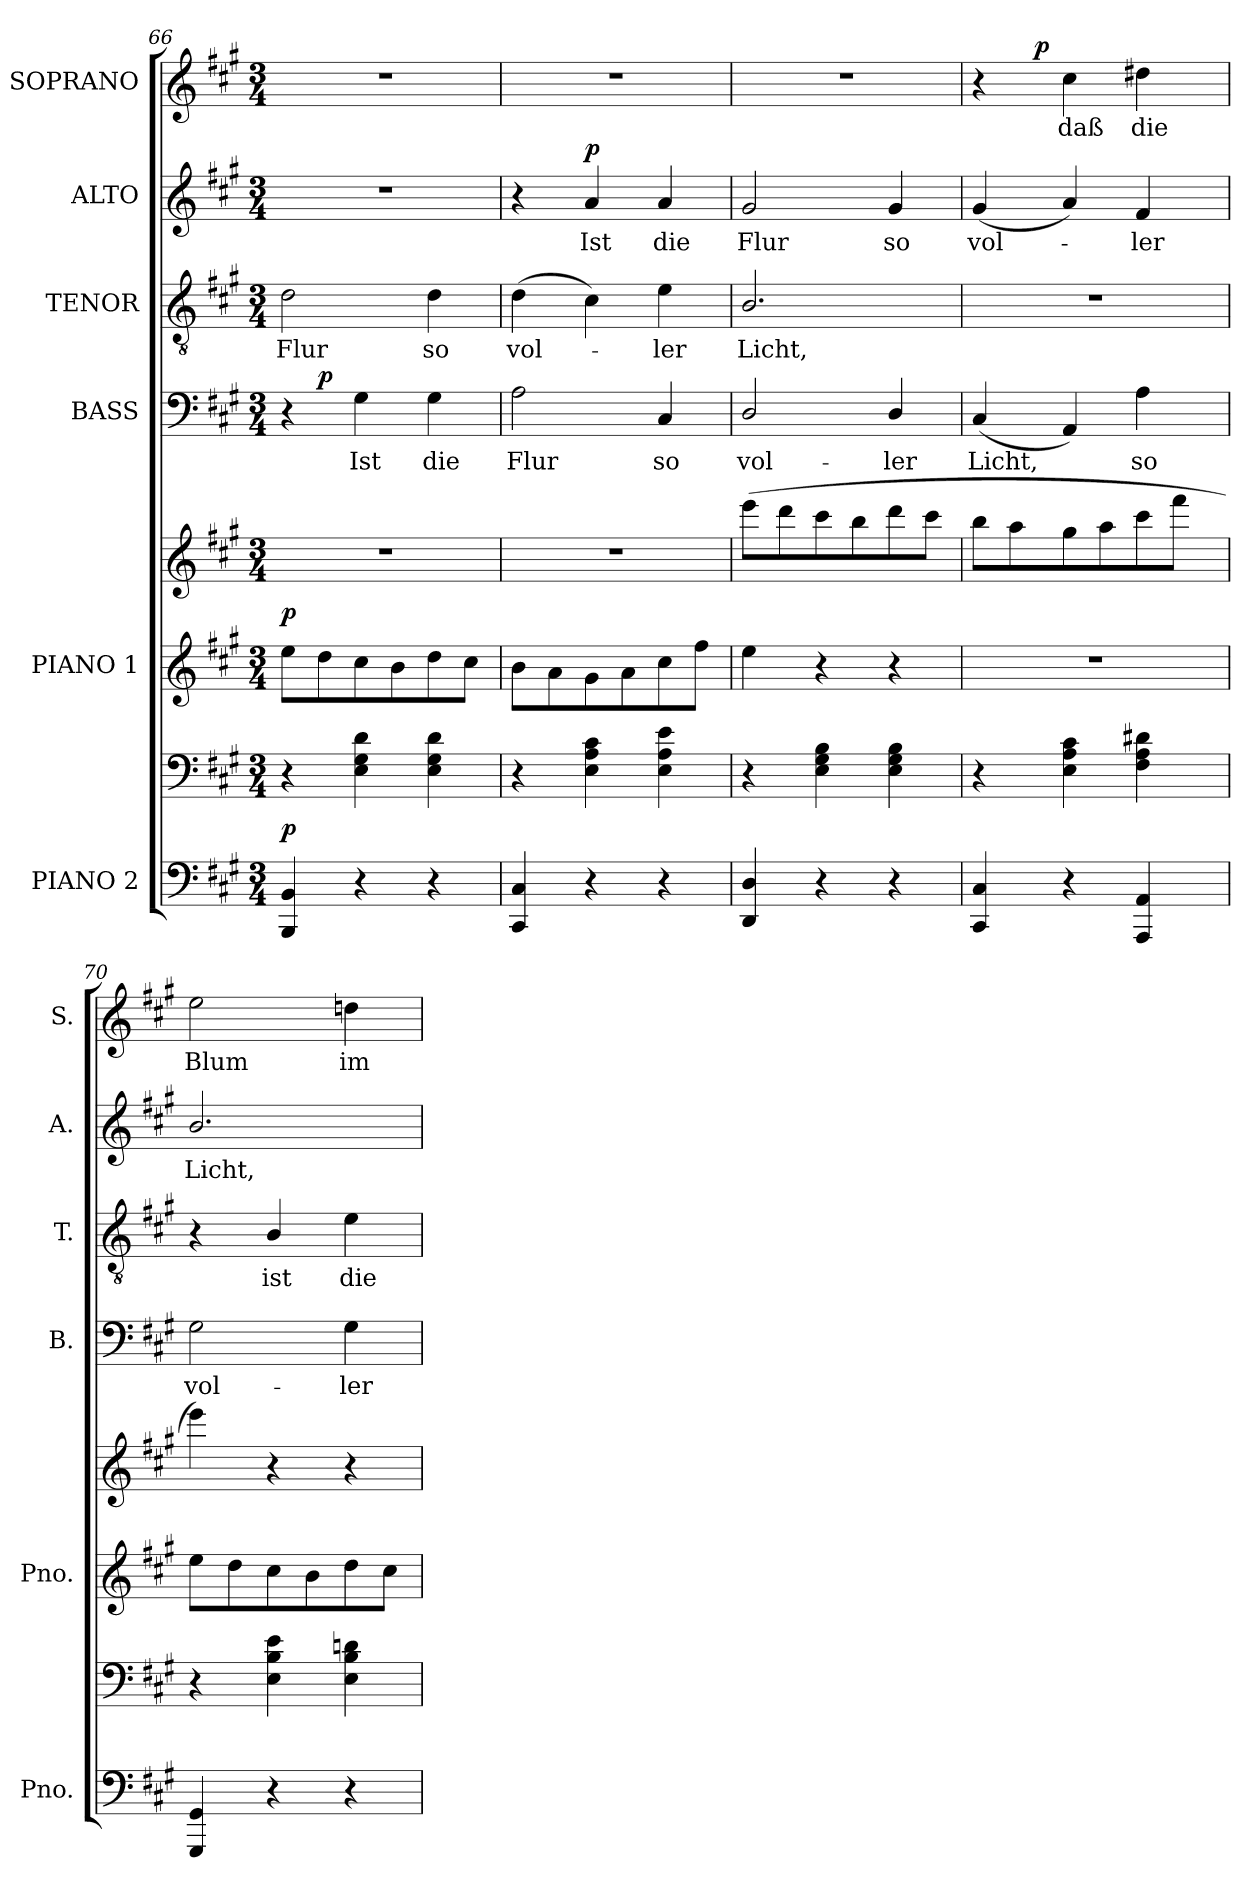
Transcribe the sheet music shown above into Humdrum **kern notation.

**kern	**kern	**dynam	**kern	**kern	**dynam	**kern	**text	**dynam	**kern	**text	**kern	**text	**dynam	**kern	**text	**dynam
*part6	*part6	*part6	*part5	*part5	*part5	*part4	*part4	*part4	*part3	*part3	*part2	*part2	*part2	*part1	*part1	*part1
*staff8	*staff7	*staff7/8	*staff6	*staff5	*staff5/6	*staff4	*staff4	*staff4	*staff3	*staff3	*staff2	*staff2	*staff2	*staff1	*staff1	*staff1
*I"PIANO 2	*	*	*I"PIANO 1	*	*	*I"BASS	*	*	*I"TENOR	*	*I"ALTO	*	*	*I"SOPRANO	*	*
*I'Pno.	*	*	*I'Pno.	*	*	*I'B.	*	*	*I'T.	*	*I'A.	*	*	*I'S.	*	*
!!LO:PB:g=z
*clefF4	*clefF4	*	*clefG2	*clefG2	*	*clefF4	*	*	*clefGv2	*	*clefG2	*	*	*clefG2	*	*
*	*	*	*	*	*	*	*	*	*ITrd7c12	*	*	*	*	*	*	*
*k[f#c#g#]	*k[f#c#g#]	*	*k[f#c#g#]	*k[f#c#g#]	*	*k[f#c#g#]	*	*	*k[f#c#g#]	*	*k[f#c#g#]	*	*	*k[f#c#g#]	*	*
*A:	*A:	*	*A:	*A:	*	*A:	*	*	*A:	*	*A:	*	*	*A:	*	*
*M3/4	*M3/4	*	*M3/4	*M3/4	*	*M3/4	*	*	*M3/4	*	*M3/4	*	*	*M3/4	*	*
=66	=66	=66	=66	=66	=66	=66	=66	=66	=66	=66	=66	=66	=66	=66	=66	=66
!	!	!	!	!LO:N:vis=1	!	!	!	!	!	!	!	!	!	!	!	!
!	!	!	!	!	!	!	!	!	!	!LO:LY:b:color=#000000	!LO:N:vis=1	!	!	!LO:N:vis=1	!	!
*	*	*	*	*	*	*^	*	*	*	*	*	*	*	*	*	*
4BBBi/ 4BBi	4r	p	8eei\L	2.r	p	4r	8ryy	.	.	2Di\	Flur	2.r	.	.	2.r	.	.
.	.	.	8ddi\	.	.	.	2ryy	.	p	.	.	.	.	.	.	.	.
!	!	!	!	!	!	!	!	!LO:LY:b:color=#000000	!	!	!	!	!	!	!	!	!
4r	4Ei\ 4G#i 4di	.	8cc#i\	.	.	4G#i\	.	Ist	.	.	.	.	.	.	.	.	.
.	.	.	8bi\	.	.	.	.	.	.	.	.	.	.	.	.	.	.
!	!	!	!	!	!	!	!	!LO:LY:b:color=#000000	!	!	!	!	!	!	!	!	!
!	!	!	!	!	!	!	!	!	!	!	!LO:LY:b:color=#000000	!	!	!	!	!	!
4r	4Ei\ 4G#i 4di	.	8ddi\	.	.	4G#i\	.	die	.	4Di\	so	.	.	.	.	.	.
.	.	.	8cc#i\J	.	.	.	8ryy	.	.	.	.	.	.	.	.	.	.
=67	=67	=67	=67	=67	=67	=67	=67	=67	=67	=67	=67	=67	=67	=67	=67	=67	=67
!	!	!	!	!LO:N:vis=1	!	!	!	!	!	!	!	!	!	!	!	!	!
*	*	*	*	*	*	*v	*v	*	*	*	*	*	*	*	*	*	*
*	*	*	*	*	*	*^	*	*	*	*	*	*	*	*	*	*
!	!	!	!	!	!	!	!	!LO:LY:b:color=#000000	!	!	!	!	!	!	!	!	!
*	*	*	*	*	*	*v	*v	*	*	*	*	*	*	*	*	*	*
*	*	*	*	*	*	*^	*	*	*	*	*	*	*	*	*	*
!	!	!	!	!	!	!	!	!	!	!	!LO:LY:b:color=#000000	!	!	!	!LO:N:vis=1	!	!
*	*	*	*	*	*	*v	*v	*	*	*	*	*	*	*	*	*	*
4CC#i/ 4C#i	4r	.	8bi\L	2.r	.	2Ai\	Flur	.	(4Di\	vol-	4r	.	.	2.r	.	.
.	.	.	8ai\	.	.	.	.	.	.	.	.	.	.	.	.	.
!	!	!	!	!	!	!	!	!	!	!	!	!LO:LY:b:color=#000000	!	!	!	!
4r	4Ei\ 4Ai 4c#i	.	8g#i\	.	.	.	.	.	4C#i\)	.	4ai/	Ist	p	.	.	.
.	.	.	8ai\	.	.	.	.	.	.	.	.	.	.	.	.	.
!	!	!	!	!	!	!	!LO:LY:b:color=#000000	!	!	!	!	!	!	!	!	!
!	!	!	!	!	!	!	!	!	!	!LO:LY:b:color=#000000	!	!	!	!	!	!
!	!	!	!	!	!	!	!	!	!	!	!	!LO:LY:b:color=#000000	!	!	!	!
4r	4Ei\ 4Ai 4ei	.	8cc#i\	.	.	4C#i/	so	.	4Ei\	-ler	4ai/	die	.	.	.	.
.	.	.	8ff#i\J	.	.	.	.	.	.	.	.	.	.	.	.	.
=68	=68	=68	=68	=68	=68	=68	=68	=68	=68	=68	=68	=68	=68	=68	=68	=68
!	!	!	!	!	!	!	!LO:LY:b:color=#000000	!	!	!	!	!	!	!	!	!
!	!	!	!	!	!	!	!	!	!	!LO:LY:b:color=#000000	!	!	!	!	!	!
!	!	!	!	!	!	!	!	!	!	!	!	!LO:LY:b:color=#000000	!	!LO:N:vis=1	!	!
4DDi/ 4Di	4r	.	4eei\	(8eeei\L	.	2Di/	vol-	.	2.BBi/	Licht,	2g#i/	Flur	.	2.r	.	.
.	.	.	.	8dddi\	.	.	.	.	.	.	.	.	.	.	.	.
4r	4Ei\ 4G#i 4Bi	.	4r	8ccc#i\	.	.	.	.	.	.	.	.	.	.	.	.
.	.	.	.	8bbi\	.	.	.	.	.	.	.	.	.	.	.	.
!	!	!	!	!	!	!	!LO:LY:b:color=#000000	!	!	!	!	!	!	!	!	!
!	!	!	!	!	!	!	!	!	!	!	!	!LO:LY:b:color=#000000	!	!	!	!
4r	4Ei\ 4G#i 4Bi	.	4r	8dddi\	.	4Di/	-ler	.	.	.	4g#i/	so	.	.	.	.
.	.	.	.	8ccc#i\J	.	.	.	.	.	.	.	.	.	.	.	.
=69	=69	=69	=69	=69	=69	=69	=69	=69	=69	=69	=69	=69	=69	=69	=69	=69
!	!	!	!LO:N:vis=1	!	!	!	!	!	!	!	!	!	!	!	!	!
!	!	!	!	!	!	!	!LO:LY:b:color=#000000	!	!LO:N:vis=1	!	!	!	!	!	!	!
!	!	!	!	!	!	!	!	!	!	!	!	!LO:LY:b:color=#000000	!	!	!	!
*	*	*	*	*	*	*	*	*	*	*	*	*	*	*^	*	*
4CC#i/ 4C#i	4r	.	2.r	8bbi\L	.	(4C#i/	Licht,	.	2.r	.	(4g#i/	vol-	.	4r	8ryy	.	.
.	.	.	.	8aai\	.	.	.	.	.	.	.	.	.	.	32ryy	.	.
.	.	.	.	.	.	.	.	.	.	.	.	.	.	.	128..ryy	.	.
.	.	.	.	.	.	.	.	.	.	.	.	.	.	.	2ryy	.	p
!	!	!	!	!	!	!	!	!	!	!	!	!	!	!	!	!LO:LY:b:color=#000000	!
4r	4Ei\ 4Ai 4c#i	.	.	8gg#i\	.	4AAi/)	.	.	.	.	4ai/)	.	.	4cc#i\	.	daß	.
.	.	.	.	8aai\	.	.	.	.	.	.	.	.	.	.	.	.	.
!	!	!	!	!	!	!	!LO:LY:b:color=#000000	!	!	!	!	!	!	!	!	!	!
!	!	!	!	!	!	!	!	!	!	!	!	!LO:LY:b:color=#000000	!	!	!	!	!
!	!	!	!	!	!	!	!	!	!	!	!	!	!	!	!	!LO:LY:b:color=#000000	!
4AAAi/ 4AAi	4F#i\ 4Ai 4d#Xi	.	.	8ccc#i\	.	4Ai\	so	.	.	.	4f#i/	-ler	.	4dd#Xi\	.	die	.
.	.	.	.	8fff#i\J	.	.	.	.	.	.	.	.	.	.	.	.	.
.	.	.	.	.	.	.	.	.	.	.	.	.	.	.	16ryy	.	.
.	.	.	.	.	.	.	.	.	.	.	.	.	.	.	64ryy	.	.
.	.	.	.	.	.	.	.	.	.	.	.	.	.	.	512ryy	.	.
*	*	*	*	*	*	*	*	*	*	*	*	*	*	*v	*v	*	*
=70	=70	=70	=70	=70	=70	=70	=70	=70	=70	=70	=70	=70	=70	=70	=70	=70
*	*	*	*	*	*	*	*	*	*	*	*	*	*	*^	*	*
!	!	!	!	!	!	!	!LO:LY:b:color=#000000	!	!	!	!	!	!	!	!	!	!
*	*	*	*	*	*	*	*	*	*	*	*	*	*	*v	*v	*	*
*	*	*	*	*	*	*	*	*	*	*	*	*	*	*^	*	*
!	!	!	!	!	!	!	!	!	!	!	!	!LO:LY:b:color=#000000	!	!	!	!	!
*	*	*	*	*	*	*	*	*	*	*	*	*	*	*v	*v	*	*
*	*	*	*	*	*	*	*	*	*	*	*	*	*	*^	*	*
!	!	!	!	!	!	!	!	!	!	!	!	!	!	!	!	!LO:LY:b:color=#000000	!
*	*	*	*	*	*	*	*	*	*	*	*	*	*	*v	*v	*	*
4GGG#i/ 4GG#i	4r	.	8eei\L	4eeei\)	.	2G#i\	vol-	.	4r	.	2.bi/	Licht,	.	2eei\	Blum	.
.	.	.	8ddi\	.	.	.	.	.	.	.	.	.	.	.	.	.
!	!	!	!	!	!	!	!	!	!	!LO:LY:b:color=#000000	!	!	!	!	!	!
4r	4Ei\ 4Bi 4ei	.	8cc#i\	4r	.	.	.	.	4BBi/	ist	.	.	.	.	.	.
.	.	.	8bi\	.	.	.	.	.	.	.	.	.	.	.	.	.
!	!	!	!	!	!	!	!LO:LY:b:color=#000000	!	!	!	!	!	!	!	!	!
!	!	!	!	!	!	!	!	!	!	!LO:LY:b:color=#000000	!	!	!	!	!	!
!	!	!	!	!	!	!	!	!	!	!	!	!	!	!	!LO:LY:b:color=#000000	!
4r	4Ei\ 4Bi 4dni	.	8ddi\	4r	.	4G#i\	-ler	.	4Ei\	die	.	.	.	4ddni\	im	.
.	.	.	8cc#i\J	.	.	.	.	.	.	.	.	.	.	.	.	.
=	=	=	=	=	=	=	=	=	=	=	=	=	=	=	=	=
*-	*-	*-	*-	*-	*-	*-	*-	*-	*-	*-	*-	*-	*-	*-	*-	*-
